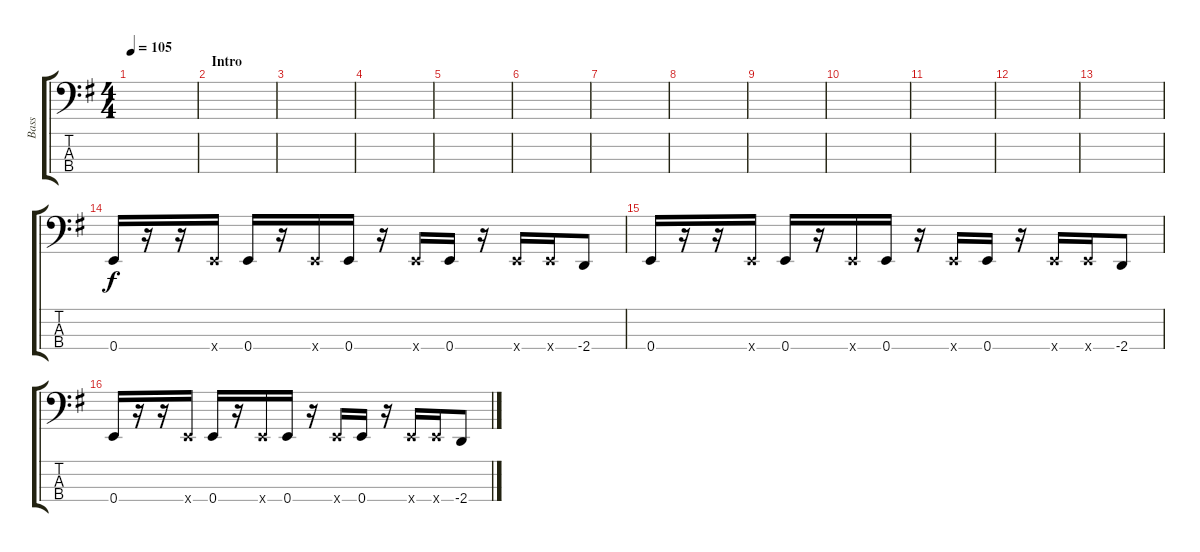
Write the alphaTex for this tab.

\track ("Bass" "Bass") {instrument electricbassfinger}
\staff {score tabs}
\tuning (G2 D2 A1 E1) {hide}
\ts (4 4)
\tempo 105
\clef f4
\ks eminor
|
\section ("" "Intro")
|
|
|
|
|
|
|
|
|
|
|
|
0.4.16 r.16 r.16 0.4{x}.16 0.4.16 r.16 0.4{x}.16 0.4.16 r.16 0.4{x}.16 0.4.16 r.16 0.4{x}.16 0.4{x}.16 -2.4.8 |
0.4.16 r.16 r.16 0.4{x}.16 0.4.16 r.16 0.4{x}.16 0.4.16 r.16 0.4{x}.16 0.4.16 r.16 0.4{x}.16 0.4{x}.16 -2.4.8 |
0.4.16 r.16 r.16 0.4{x}.16 0.4.16 r.16 0.4{x}.16 0.4.16 r.16 0.4{x}.16 0.4.16 r.16 0.4{x}.16 0.4{x}.16 -2.4.8
